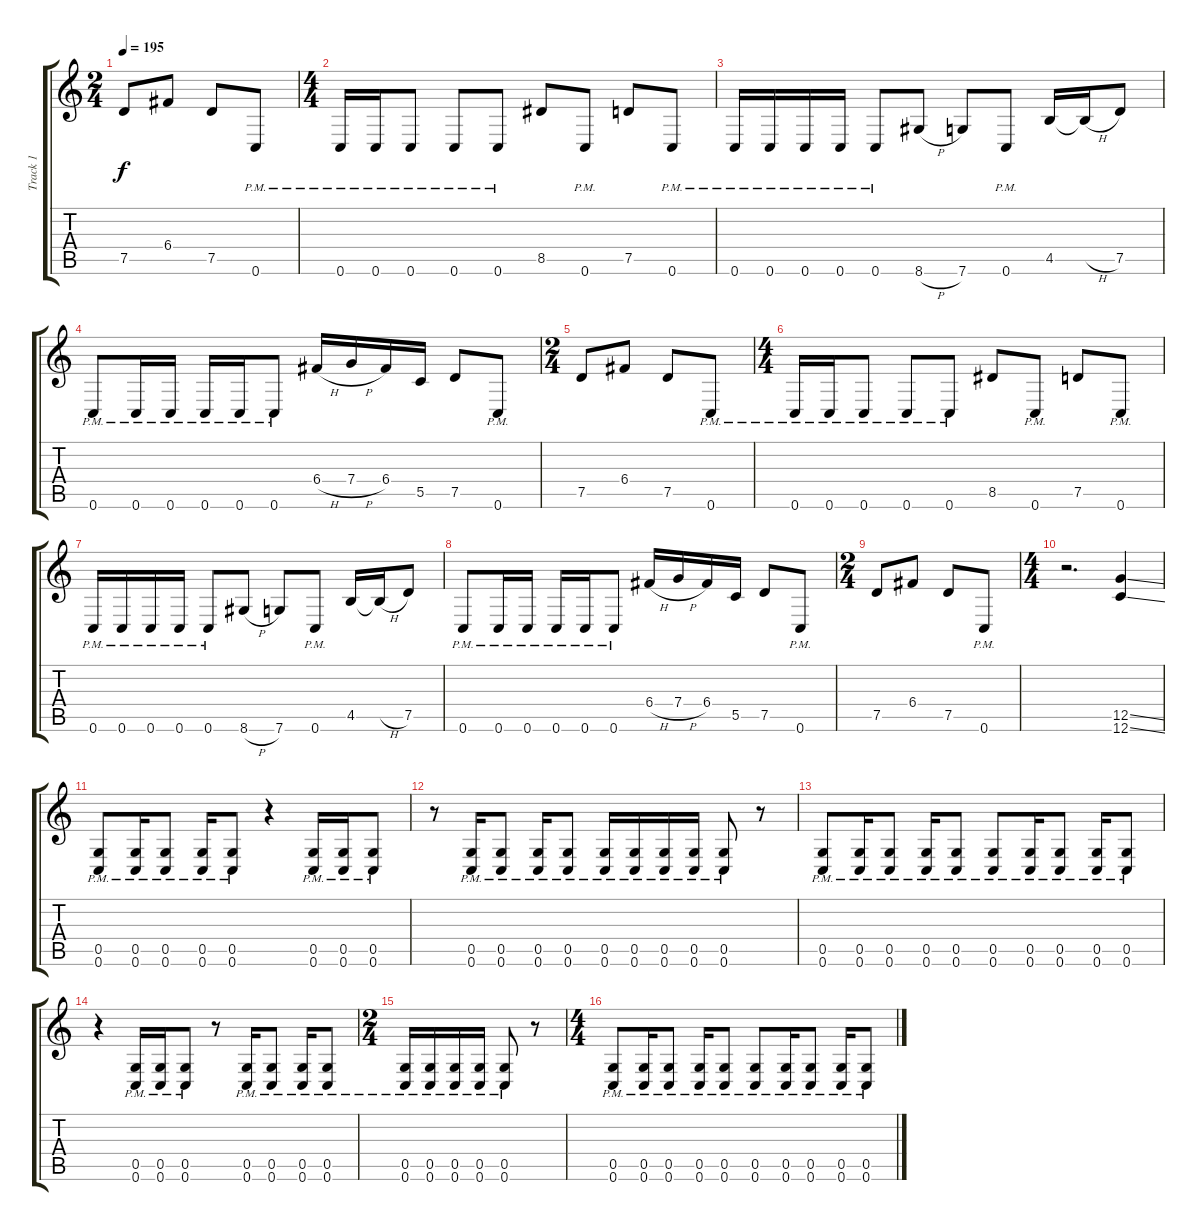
\track ("Track 1" "Track 1") {instrument distortionguitar}
\staff {score tabs}
\tuning (D4 A3 F3 C3 G2 C2) {hide}
\ts (2 4)
\tempo 195
\clef g2
\ks c
7.5.8{dy f} 6.4.8 7.5.8 0.6{pm}.8 |
\ts (4 4)
0.6{pm}.16 0.6{pm}.16 0.6{pm}.8 0.6{pm}.8 0.6{pm}.8 8.5.8 0.6{pm}.8 7.5.8 0.6{pm}.8 |
0.6{pm}.16 0.6{pm}.16 0.6{pm}.16 0.6{pm}.16 0.6{pm}.8 8.6{h}.8 7.6.8 0.6{pm}.8 4.5.16 4.5{h t}.16 7.5.8 |
0.6{pm}.8 0.6{pm}.16 0.6{pm}.16 0.6{pm}.16 0.6{pm}.16 0.6{pm}.8 6.4{h}.16 7.4{h}.16 6.4.16 5.5.16 7.5.8 0.6{pm}.8 |
\ts (2 4)
7.5.8 6.4.8 7.5.8 0.6{pm}.8 |
\ts (4 4)
0.6{pm}.16 0.6{pm}.16 0.6{pm}.8 0.6{pm}.8 0.6{pm}.8 8.5.8 0.6{pm}.8 7.5.8 0.6{pm}.8 |
0.6{pm}.16 0.6{pm}.16 0.6{pm}.16 0.6{pm}.16 0.6{pm}.8 8.6{h}.8 7.6.8 0.6{pm}.8 4.5.16 4.5{h t}.16 7.5.8 |
0.6{pm}.8 0.6{pm}.16 0.6{pm}.16 0.6{pm}.16 0.6{pm}.16 0.6{pm}.8 6.4{h}.16 7.4{h}.16 6.4.16 5.5.16 7.5.8 0.6{pm}.8 |
\ts (2 4)
7.5.8 6.4.8 7.5.8 0.6{pm}.8 |
\ts (4 4)
r.2{d} (12.5{ss} 12.6{ss}).4 |
(0.5{pm} 0.6{pm}).8 (0.5{pm} 0.6{pm}).16 (0.5{pm} 0.6{pm}).8 (0.5{pm} 0.6{pm}).16 (0.5{pm} 0.6{pm}).8 r.4 (0.5{pm} 0.6{pm}).16 (0.5{pm} 0.6{pm}).16 (0.5{pm} 0.6{pm}).8 |
r.8 (0.5{pm} 0.6{pm}).16 (0.5{pm} 0.6{pm}).8 (0.5{pm} 0.6{pm}).16 (0.5{pm} 0.6{pm}).8 (0.5{pm} 0.6{pm}).16 (0.5{pm} 0.6{pm}).16 (0.5{pm} 0.6{pm}).16 (0.5{pm} 0.6{pm}).16 (0.5{pm} 0.6{pm}).8 r.8 |
(0.5{pm} 0.6{pm}).8 (0.5{pm} 0.6{pm}).16 (0.5{pm} 0.6{pm}).8 (0.5{pm} 0.6{pm}).16 (0.5{pm} 0.6{pm}).8 (0.5{pm} 0.6{pm}).8 (0.5{pm} 0.6{pm}).16 (0.5{pm} 0.6{pm}).8 (0.5{pm} 0.6{pm}).16 (0.5{pm} 0.6{pm}).8 |
r.4 (0.5{pm} 0.6{pm}).16 (0.5{pm} 0.6{pm}).16 (0.5{pm} 0.6{pm}).8 r.8 (0.5{pm} 0.6{pm}).16 (0.5{pm} 0.6{pm}).8 (0.5{pm} 0.6{pm}).16 (0.5{pm} 0.6{pm}).8 |
\ts (2 4)
(0.5{pm} 0.6{pm}).16 (0.5{pm} 0.6{pm}).16 (0.5{pm} 0.6{pm}).16 (0.5{pm} 0.6{pm}).16 (0.5{pm} 0.6{pm}).8 r.8 |
\ts (4 4)
(0.5{pm} 0.6{pm}).8 (0.5{pm} 0.6{pm}).16 (0.5{pm} 0.6{pm}).8 (0.5{pm} 0.6{pm}).16 (0.5{pm} 0.6{pm}).8 (0.5{pm} 0.6{pm}).8 (0.5{pm} 0.6{pm}).16 (0.5{pm} 0.6{pm}).8 (0.5{pm} 0.6{pm}).16 (0.5{pm} 0.6{pm}).8
